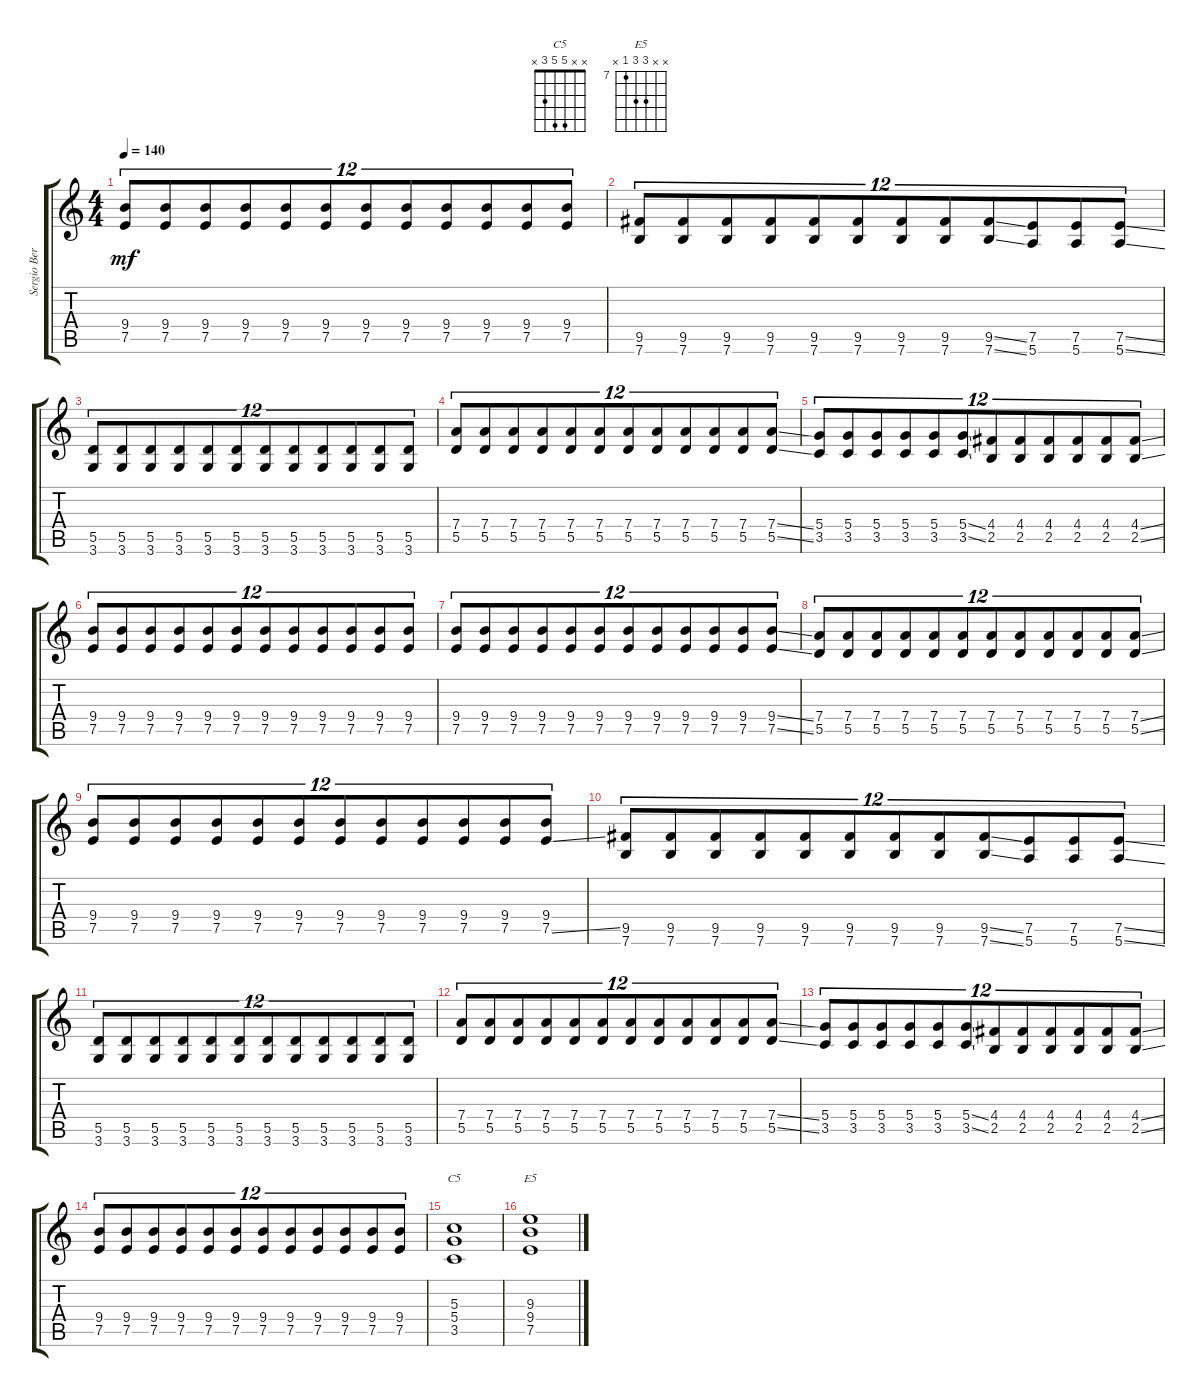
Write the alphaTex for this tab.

\track ("Sergio Berdichevsky" "Sergio Ber") {instrument distortionguitar}
\staff {score tabs}
\tuning (E4 B3 G3 D3 A2 E2) {hide}
\chord ("C5" x x 5 5 3 x)
\chord ("E5" x x 9 9 7 x) {firstfret 7}
\ts (4 4)
\tempo 140
\clef g2
\ks c
(9.4 7.5).8{tu (12 8) dy mf} (9.4 7.5).8{tu (12 8)} (9.4 7.5).8{tu (12 8)} (9.4 7.5).8{tu (12 8)} (9.4 7.5).8{tu (12 8)} (9.4 7.5).8{tu (12 8)} (9.4 7.5).8{tu (12 8)} (9.4 7.5).8{tu (12 8)} (9.4 7.5).8{tu (12 8)} (9.4 7.5).8{tu (12 8)} (9.4 7.5).8{tu (12 8)} (9.4 7.5).8{tu (12 8)} |
(9.5 7.6).8{tu (12 8)} (9.5 7.6).8{tu (12 8)} (9.5 7.6).8{tu (12 8)} (9.5 7.6).8{tu (12 8)} (9.5 7.6).8{tu (12 8)} (9.5 7.6).8{tu (12 8)} (9.5 7.6).8{tu (12 8)} (9.5 7.6).8{tu (12 8)} (9.5{ss} 7.6{ss}).8{tu (12 8)} (7.5 5.6).8{tu (12 8)} (7.5 5.6).8{tu (12 8)} (7.5{ss} 5.6{ss}).8{tu (12 8)} |
(5.5 3.6).8{tu (12 8)} (5.5 3.6).8{tu (12 8)} (5.5 3.6).8{tu (12 8)} (5.5 3.6).8{tu (12 8)} (5.5 3.6).8{tu (12 8)} (5.5 3.6).8{tu (12 8)} (5.5 3.6).8{tu (12 8)} (5.5 3.6).8{tu (12 8)} (5.5 3.6).8{tu (12 8)} (5.5 3.6).8{tu (12 8)} (5.5 3.6).8{tu (12 8)} (5.5 3.6).8{tu (12 8)} |
(7.4 5.5).8{tu (12 8)} (7.4 5.5).8{tu (12 8)} (7.4 5.5).8{tu (12 8)} (7.4 5.5).8{tu (12 8)} (7.4 5.5).8{tu (12 8)} (7.4 5.5).8{tu (12 8)} (7.4 5.5).8{tu (12 8)} (7.4 5.5).8{tu (12 8)} (7.4 5.5).8{tu (12 8)} (7.4 5.5).8{tu (12 8)} (7.4 5.5).8{tu (12 8)} (7.4{ss} 5.5{ss}).8{tu (12 8)} |
(5.4 3.5).8{tu (12 8)} (5.4 3.5).8{tu (12 8)} (5.4 3.5).8{tu (12 8)} (5.4 3.5).8{tu (12 8)} (5.4 3.5).8{tu (12 8)} (5.4{ss} 3.5{ss}).8{tu (12 8)} (4.4 2.5).8{tu (12 8)} (4.4 2.5).8{tu (12 8)} (4.4 2.5).8{tu (12 8)} (4.4 2.5).8{tu (12 8)} (4.4 2.5).8{tu (12 8)} (4.4{ss} 2.5{ss}).8{tu (12 8)} |
(9.4 7.5).8{tu (12 8)} (9.4 7.5).8{tu (12 8)} (9.4 7.5).8{tu (12 8)} (9.4 7.5).8{tu (12 8)} (9.4 7.5).8{tu (12 8)} (9.4 7.5).8{tu (12 8)} (9.4 7.5).8{tu (12 8)} (9.4 7.5).8{tu (12 8)} (9.4 7.5).8{tu (12 8)} (9.4 7.5).8{tu (12 8)} (9.4 7.5).8{tu (12 8)} (9.4 7.5).8{tu (12 8)} |
(9.4 7.5).8{tu (12 8)} (9.4 7.5).8{tu (12 8)} (9.4 7.5).8{tu (12 8)} (9.4 7.5).8{tu (12 8)} (9.4 7.5).8{tu (12 8)} (9.4 7.5).8{tu (12 8)} (9.4 7.5).8{tu (12 8)} (9.4 7.5).8{tu (12 8)} (9.4 7.5).8{tu (12 8)} (9.4 7.5).8{tu (12 8)} (9.4 7.5).8{tu (12 8)} (9.4{ss} 7.5{ss}).8{tu (12 8)} |
(7.4 5.5).8{tu (12 8)} (7.4 5.5).8{tu (12 8)} (7.4 5.5).8{tu (12 8)} (7.4 5.5).8{tu (12 8)} (7.4 5.5).8{tu (12 8)} (7.4 5.5).8{tu (12 8)} (7.4 5.5).8{tu (12 8)} (7.4 5.5).8{tu (12 8)} (7.4 5.5).8{tu (12 8)} (7.4 5.5).8{tu (12 8)} (7.4 5.5).8{tu (12 8)} (7.4{ss} 5.5{ss}).8{tu (12 8)} |
(9.4 7.5).8{tu (12 8)} (9.4 7.5).8{tu (12 8)} (9.4 7.5).8{tu (12 8)} (9.4 7.5).8{tu (12 8)} (9.4 7.5).8{tu (12 8)} (9.4 7.5).8{tu (12 8)} (9.4 7.5).8{tu (12 8)} (9.4 7.5).8{tu (12 8)} (9.4 7.5).8{tu (12 8)} (9.4 7.5).8{tu (12 8)} (9.4 7.5).8{tu (12 8)} (9.4 7.5{ss}).8{tu (12 8)} |
(9.5 7.6).8{tu (12 8)} (9.5 7.6).8{tu (12 8)} (9.5 7.6).8{tu (12 8)} (9.5 7.6).8{tu (12 8)} (9.5 7.6).8{tu (12 8)} (9.5 7.6).8{tu (12 8)} (9.5 7.6).8{tu (12 8)} (9.5 7.6).8{tu (12 8)} (9.5{ss} 7.6{ss}).8{tu (12 8)} (7.5 5.6).8{tu (12 8)} (7.5 5.6).8{tu (12 8)} (7.5{ss} 5.6{ss}).8{tu (12 8)} |
(5.5 3.6).8{tu (12 8)} (5.5 3.6).8{tu (12 8)} (5.5 3.6).8{tu (12 8)} (5.5 3.6).8{tu (12 8)} (5.5 3.6).8{tu (12 8)} (5.5 3.6).8{tu (12 8)} (5.5 3.6).8{tu (12 8)} (5.5 3.6).8{tu (12 8)} (5.5 3.6).8{tu (12 8)} (5.5 3.6).8{tu (12 8)} (5.5 3.6).8{tu (12 8)} (5.5 3.6).8{tu (12 8)} |
(7.4 5.5).8{tu (12 8)} (7.4 5.5).8{tu (12 8)} (7.4 5.5).8{tu (12 8)} (7.4 5.5).8{tu (12 8)} (7.4 5.5).8{tu (12 8)} (7.4 5.5).8{tu (12 8)} (7.4 5.5).8{tu (12 8)} (7.4 5.5).8{tu (12 8)} (7.4 5.5).8{tu (12 8)} (7.4 5.5).8{tu (12 8)} (7.4 5.5).8{tu (12 8)} (7.4{ss} 5.5{ss}).8{tu (12 8)} |
(5.4 3.5).8{tu (12 8)} (5.4 3.5).8{tu (12 8)} (5.4 3.5).8{tu (12 8)} (5.4 3.5).8{tu (12 8)} (5.4 3.5).8{tu (12 8)} (5.4{ss} 3.5{ss}).8{tu (12 8)} (4.4 2.5).8{tu (12 8)} (4.4 2.5).8{tu (12 8)} (4.4 2.5).8{tu (12 8)} (4.4 2.5).8{tu (12 8)} (4.4 2.5).8{tu (12 8)} (4.4{ss} 2.5{ss}).8{tu (12 8)} |
(9.4 7.5).8{tu (12 8)} (9.4 7.5).8{tu (12 8)} (9.4 7.5).8{tu (12 8)} (9.4 7.5).8{tu (12 8)} (9.4 7.5).8{tu (12 8)} (9.4 7.5).8{tu (12 8)} (9.4 7.5).8{tu (12 8)} (9.4 7.5).8{tu (12 8)} (9.4 7.5).8{tu (12 8)} (9.4 7.5).8{tu (12 8)} (9.4 7.5).8{tu (12 8)} (9.4 7.5).8{tu (12 8)} |
(5.3 5.4 3.5).1{ch "C5"} |
(9.3 9.4 7.5).1{ch "E5"}
